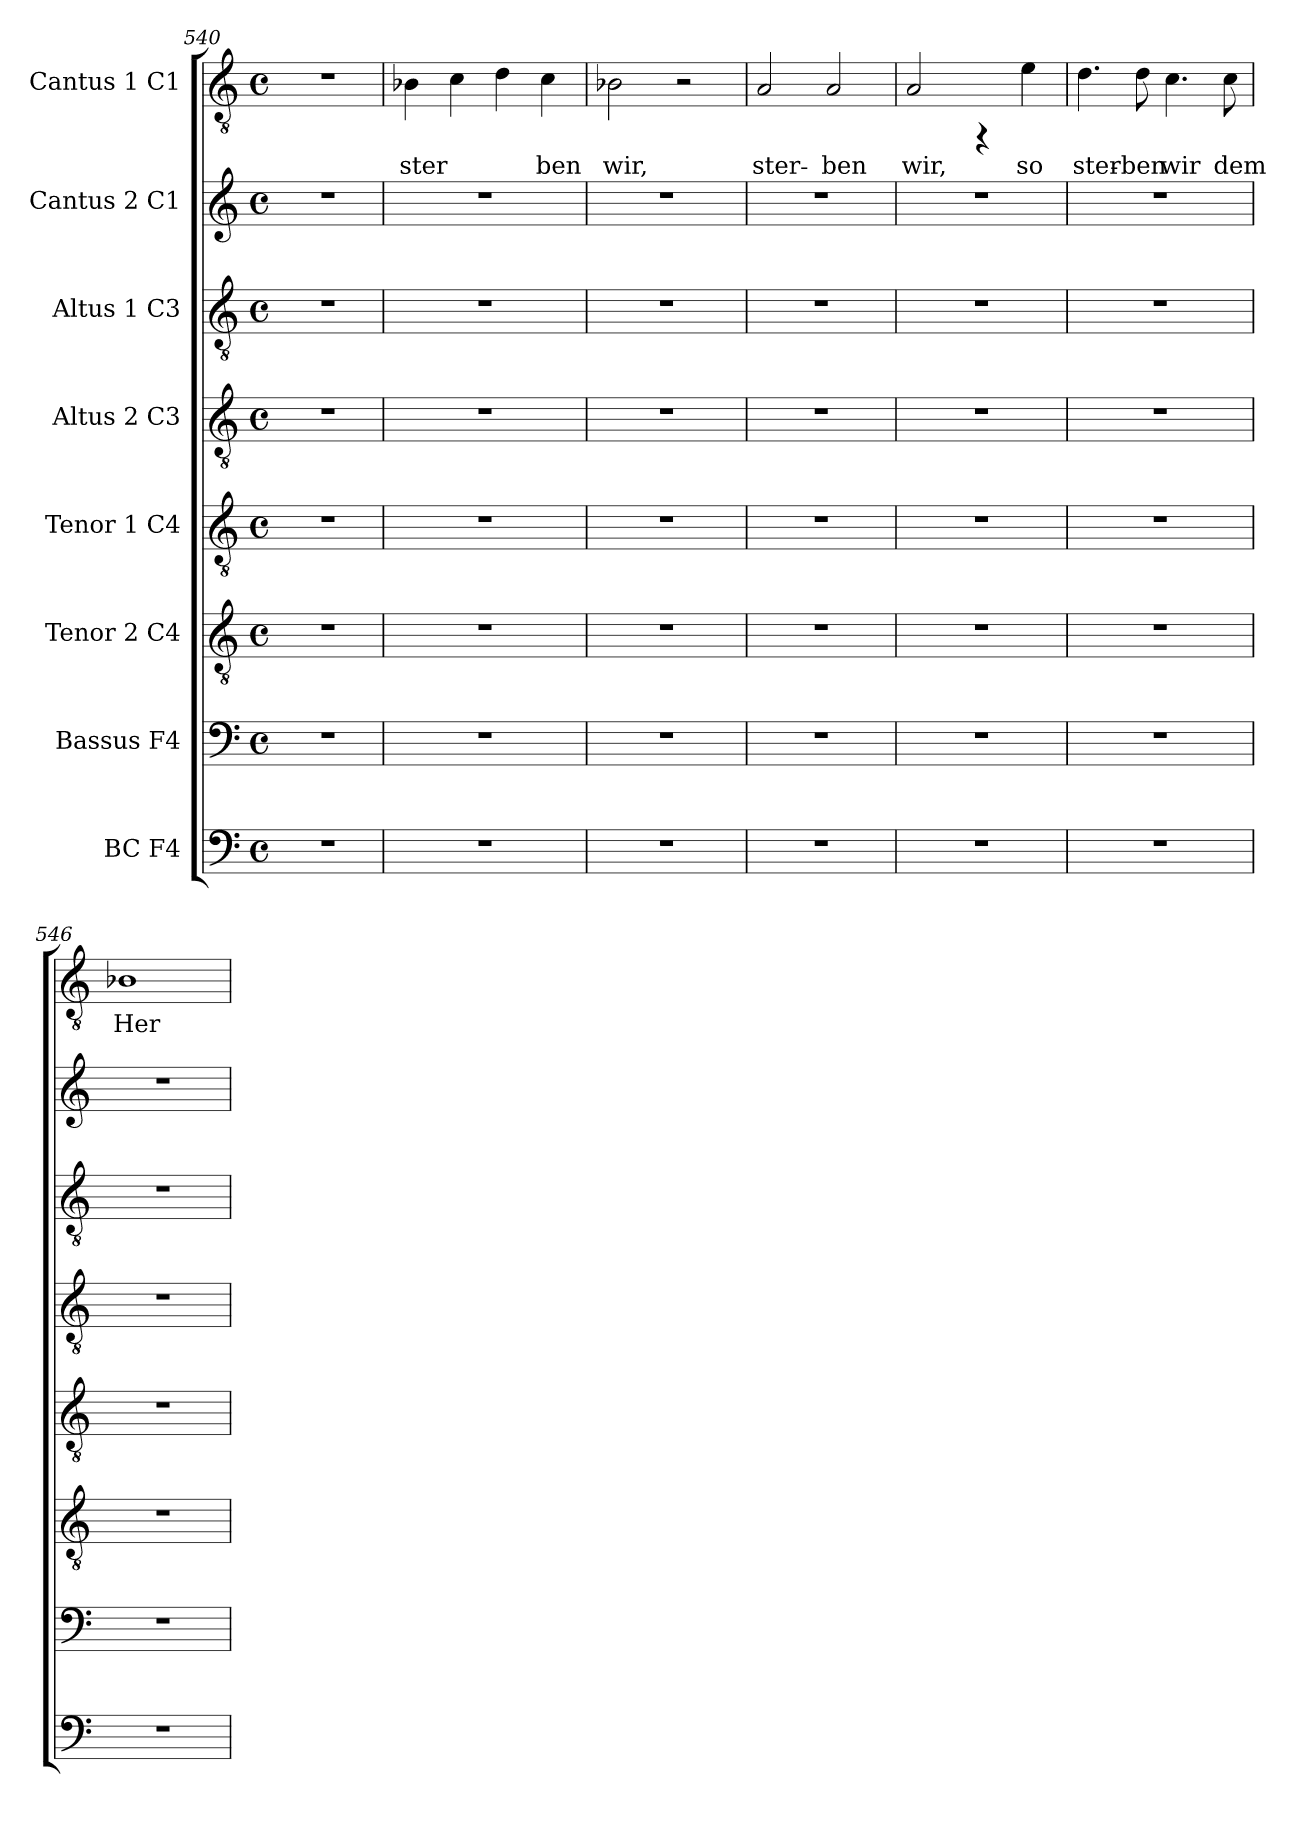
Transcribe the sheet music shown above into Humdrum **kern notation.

**kern	**kern	**kern	**kern	**kern	**kern	**kern	**kern	**text
*part8	*part7	*part6	*part5	*part4	*part3	*part2	*part1	*part1
*staff8	*staff7	*staff6	*staff5	*staff4	*staff3	*staff2	*staff1	*staff1
*I"BC  F4	*I"Bassus  F4	*I"Tenor 2  C4	*I"Tenor 1  C4	*I"Altus 2  C3	*I"Altus 1  C3	*I"Cantus 2  C1	*I"Cantus 1  C1	*
*clefF4	*clefF4	*clefGv2	*clefGv2	*clefGv2	*clefGv2	*clefG2	*clefGv2	*
*k[]	*k[]	*k[]	*k[]	*k[]	*k[]	*k[]	*k[]	*
*C:	*C:	*C:	*C:	*C:	*C:	*C:	*C:	*
*M4/4	*M4/4	*M4/4	*M4/4	*M4/4	*M4/4	*M4/4	*M4/4	*
*met(c)	*met(c)	*met(c)	*met(c)	*met(c)	*met(c)	*met(c)	*met(c)	*
=540	=540	=540	=540	=540	=540	=540	=540	=540
1r	1r	1r	1r	1r	1r	1r	1r	.
=541	=541	=541	=541	=541	=541	=541	=541	=541
!	!	!	!	!	!	!	!	!LO:LY:b:cj
1r	1r	1r	1r	1r	1r	1r	4B-X\	ster-
!	!	!	!	!	!	!	!	!LO:LY:b:cj
.	.	.	.	.	.	.	4c\	--
!	!	!	!	!	!	!	!	!LO:LY:b:cj
.	.	.	.	.	.	.	4d\	--
!	!	!	!	!	!	!	!	!LO:LY:b:cj
.	.	.	.	.	.	.	4c\	-ben
=542	=542	=542	=542	=542	=542	=542	=542	=542
!	!	!	!	!	!	!	!	!LO:LY:b:cj
1r	1r	1r	1r	1r	1r	1r	2B-X\	wir,
.	.	.	.	.	.	.	2r	.
=543	=543	=543	=543	=543	=543	=543	=543	=543
!	!	!	!	!	!	!	!	!LO:LY:b:cj
1r	1r	1r	1r	1r	1r	1r	2A/	ster-
!	!	!	!	!	!	!	!	!LO:LY:b:cj
.	.	.	.	.	.	.	2A/	-ben
=544	=544	=544	=544	=544	=544	=544	=544	=544
!	!	!	!	!	!	!	!	!LO:LY:b:cj
1r	1r	1r	1r	1r	1r	1r	2A/	wir,
.	.	.	.	.	.	.	4rFF	.
!	!	!	!	!	!	!	!	!LO:LY:b:cj
.	.	.	.	.	.	.	4e\	so
=545	=545	=545	=545	=545	=545	=545	=545	=545
!	!	!	!	!	!	!	!	!LO:LY:b:cj
1r	1r	1r	1r	1r	1r	1r	4.d\	ster-
!	!	!	!	!	!	!	!	!LO:LY:b:cj
.	.	.	.	.	.	.	8d\	-ben
!	!	!	!	!	!	!	!	!LO:LY:b:cj
.	.	.	.	.	.	.	4.c\	wir
!	!	!	!	!	!	!	!	!LO:LY:b:cj
.	.	.	.	.	.	.	8c\	dem
!!LO:LB:g=z
=546	=546	=546	=546	=546	=546	=546	=546	=546
!	!	!	!	!	!	!	!	!LO:LY:b:cj
1r	1r	1r	1r	1r	1r	1r	1B-X	Her-
=	=	=	=	=	=	=	=	=
*-	*-	*-	*-	*-	*-	*-	*-	*-
